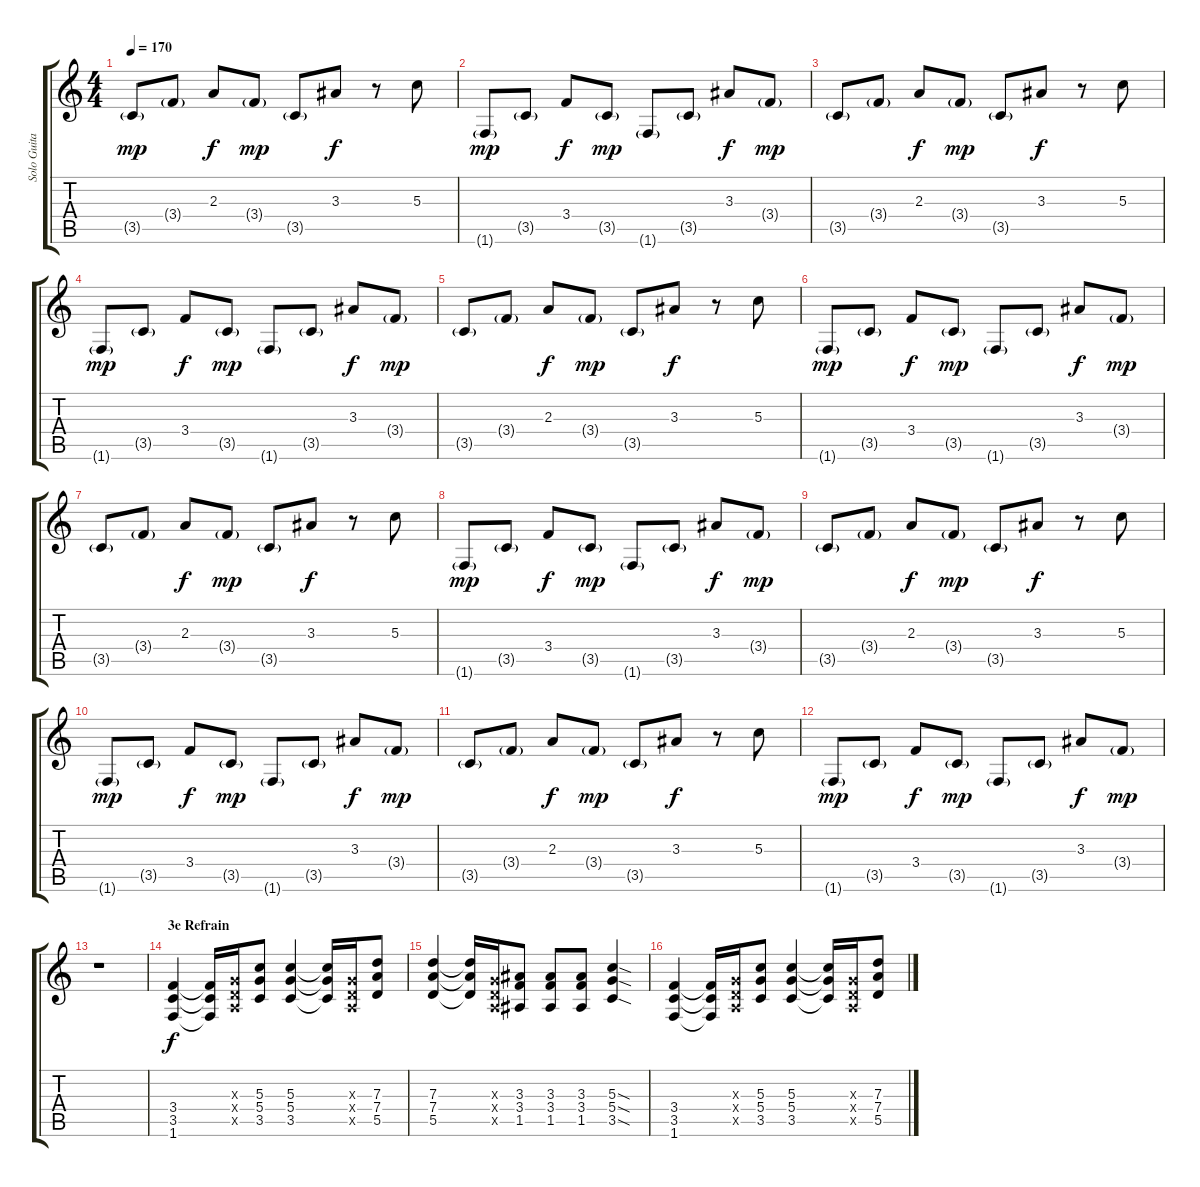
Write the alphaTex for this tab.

\track ("Solo Guitar" "Solo Guita") {instrument distortionguitar}
\staff {score tabs}
\tuning (E4 B3 G3 D3 A2 E2) {hide}
\ts (4 4)
\tempo 170
\clef g2
\ks c
3.5{g}.8{dy mp} 3.4{g}.8 2.3.8{dy f} 3.4{g}.8{dy mp} 3.5{g}.8 3.3.8{dy f} r.8 5.3.8 |
1.6{g}.8{dy mp} 3.5{g}.8 3.4.8{dy f} 3.5{g}.8{dy mp} 1.6{g}.8 3.5{g}.8 3.3.8{dy f} 3.4{g}.8{dy mp} |
3.5{g}.8 3.4{g}.8 2.3.8{dy f} 3.4{g}.8{dy mp} 3.5{g}.8 3.3.8{dy f} r.8 5.3.8 |
1.6{g}.8{dy mp} 3.5{g}.8 3.4.8{dy f} 3.5{g}.8{dy mp} 1.6{g}.8 3.5{g}.8 3.3.8{dy f} 3.4{g}.8{dy mp} |
3.5{g}.8 3.4{g}.8 2.3.8{dy f} 3.4{g}.8{dy mp} 3.5{g}.8 3.3.8{dy f} r.8 5.3.8 |
1.6{g}.8{dy mp} 3.5{g}.8 3.4.8{dy f} 3.5{g}.8{dy mp} 1.6{g}.8 3.5{g}.8 3.3.8{dy f} 3.4{g}.8{dy mp} |
3.5{g}.8 3.4{g}.8 2.3.8{dy f} 3.4{g}.8{dy mp} 3.5{g}.8 3.3.8{dy f} r.8 5.3.8 |
1.6{g}.8{dy mp} 3.5{g}.8 3.4.8{dy f} 3.5{g}.8{dy mp} 1.6{g}.8 3.5{g}.8 3.3.8{dy f} 3.4{g}.8{dy mp} |
3.5{g}.8 3.4{g}.8 2.3.8{dy f} 3.4{g}.8{dy mp} 3.5{g}.8 3.3.8{dy f} r.8 5.3.8 |
1.6{g}.8{dy mp} 3.5{g}.8 3.4.8{dy f} 3.5{g}.8{dy mp} 1.6{g}.8 3.5{g}.8 3.3.8{dy f} 3.4{g}.8{dy mp} |
3.5{g}.8 3.4{g}.8 2.3.8{dy f} 3.4{g}.8{dy mp} 3.5{g}.8 3.3.8{dy f} r.8 5.3.8 |
1.6{g}.8{dy mp} 3.5{g}.8 3.4.8{dy f} 3.5{g}.8{dy mp} 1.6{g}.8 3.5{g}.8 3.3.8{dy f} 3.4{g}.8{dy mp} |
r.1 |
\section ("" "3e Refrain")
(3.4 3.5 1.6).4{dy f} (3.4{t} 3.5{t} 1.6{t}).16 (0.3{x} 0.4{x} 0.5{x}).16 (5.3 5.4 3.5).8 (5.3 5.4 3.5).4 (5.3{t} 5.4{t} 3.5{t}).16 (0.3{x} 0.4{x} 0.5{x}).16 (7.3 7.4 5.5).8 |
(7.3 7.4 5.5).4 (7.3{t} 7.4{t} 5.5{t}).16 (0.3{x} 0.4{x} 0.5{x}).16 (3.3 3.4 1.5).8 (3.3 3.4 1.5).8 (3.3 3.4 1.5).8 (5.3{sod} 5.4{sod} 3.5{sod}).4 |
(3.4 3.5 1.6).4 (3.4{t} 3.5{t} 1.6{t}).16 (0.3{x} 0.4{x} 0.5{x}).16 (5.3 5.4 3.5).8 (5.3 5.4 3.5).4 (5.3{t} 5.4{t} 3.5{t}).16 (0.3{x} 0.4{x} 0.5{x}).16 (7.3 7.4 5.5).8
